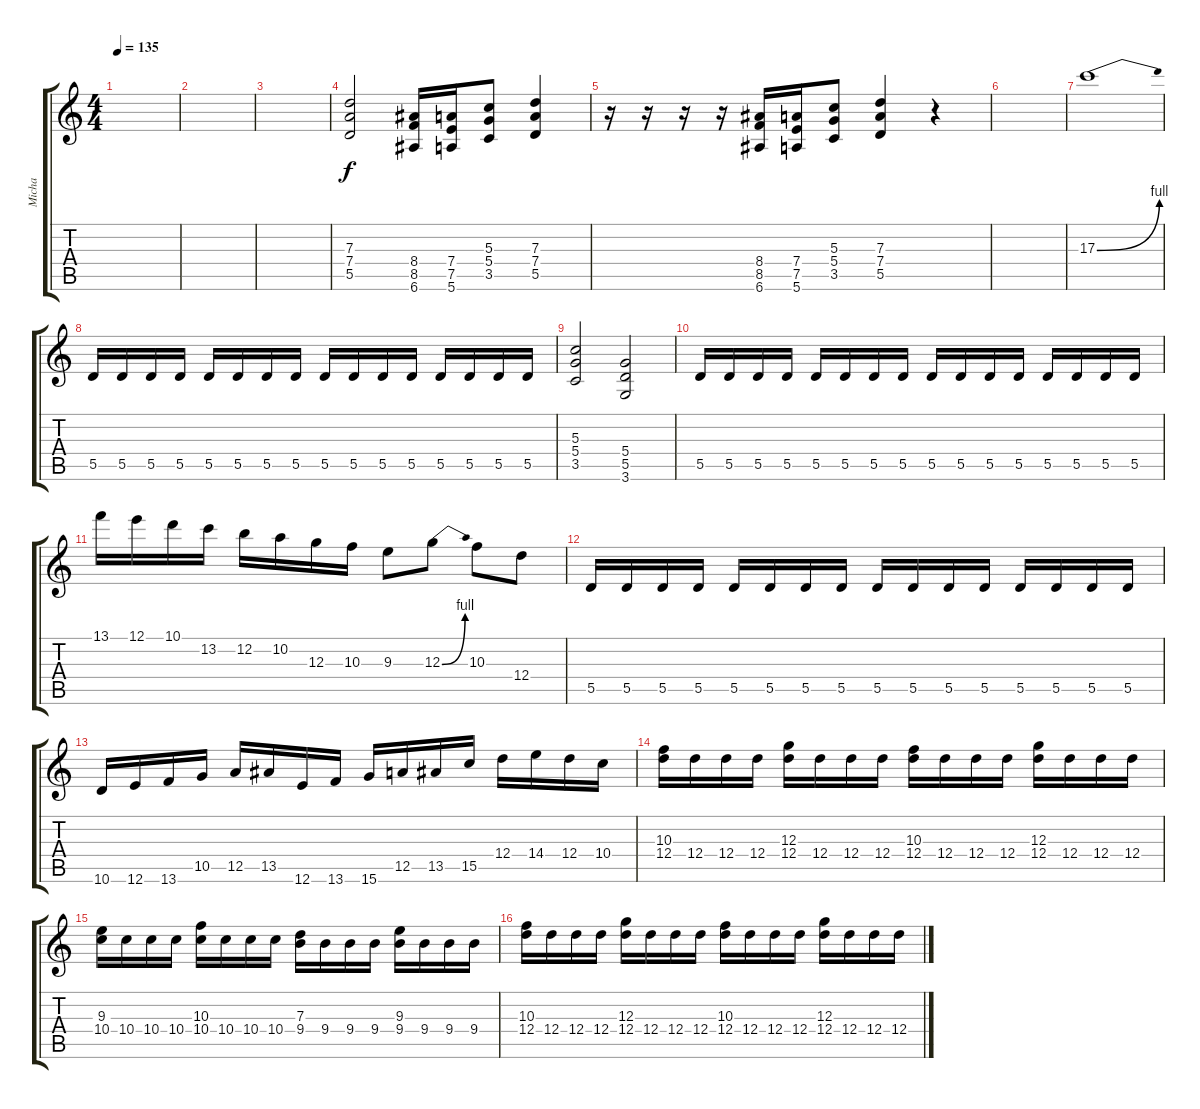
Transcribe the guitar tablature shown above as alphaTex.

\track ("Micha" "Micha") {instrument distortionguitar}
\staff {score tabs}
\tuning (E4 B3 G3 D3 A2 E2) {hide}
\ts (4 4)
\tempo 135
\clef g2
\ks c
|
|
|
(7.3 7.4 5.5).2 (8.4 8.5 6.6).16 (7.4 7.5 5.6).16 (5.3 5.4 3.5).8 (7.3 7.4 5.5).4 |
r.16 r.16 r.16 r.16 (8.4 8.5 6.6).16 (7.4 7.5 5.6).16 (5.3 5.4 3.5).8 (7.3 7.4 5.5).4 r.4 |
|
17.3{be (bend 0 0 60 4)}.1 |
5.5.16 5.5.16 5.5.16 5.5.16 5.5.16 5.5.16 5.5.16 5.5.16 5.5.16 5.5.16 5.5.16 5.5.16 5.5.16 5.5.16 5.5.16 5.5.16 |
(5.3 5.4 3.5).2 (5.4 5.5 3.6).2 |
5.5.16 5.5.16 5.5.16 5.5.16 5.5.16 5.5.16 5.5.16 5.5.16 5.5.16 5.5.16 5.5.16 5.5.16 5.5.16 5.5.16 5.5.16 5.5.16 |
13.1.16 12.1.16 10.1.16 13.2.16 12.2.16 10.2.16 12.3.16 10.3.16 9.3.8 12.3{be (bend 0 0 60 4)}.8 10.3.8 12.4.8 |
5.5.16 5.5.16 5.5.16 5.5.16 5.5.16 5.5.16 5.5.16 5.5.16 5.5.16 5.5.16 5.5.16 5.5.16 5.5.16 5.5.16 5.5.16 5.5.16 |
10.6.16 12.6.16 13.6.16 10.5.16 12.5.16 13.5.16 12.6.16 13.6.16 15.6.16 12.5.16 13.5.16 15.5.16 12.4.16 14.4.16 12.4.16 10.4.16 |
(10.3 12.4).16 12.4.16 12.4.16 12.4.16 (12.3 12.4).16 12.4.16 12.4.16 12.4.16 (10.3 12.4).16 12.4.16 12.4.16 12.4.16 (12.3 12.4).16 12.4.16 12.4.16 12.4.16 |
(9.3 10.4).16 10.4.16 10.4.16 10.4.16 (10.3 10.4).16 10.4.16 10.4.16 10.4.16 (7.3 9.4).16 9.4.16 9.4.16 9.4.16 (9.3 9.4).16 9.4.16 9.4.16 9.4.16 |
(10.3 12.4).16 12.4.16 12.4.16 12.4.16 (12.3 12.4).16 12.4.16 12.4.16 12.4.16 (10.3 12.4).16 12.4.16 12.4.16 12.4.16 (12.3 12.4).16 12.4.16 12.4.16 12.4.16
